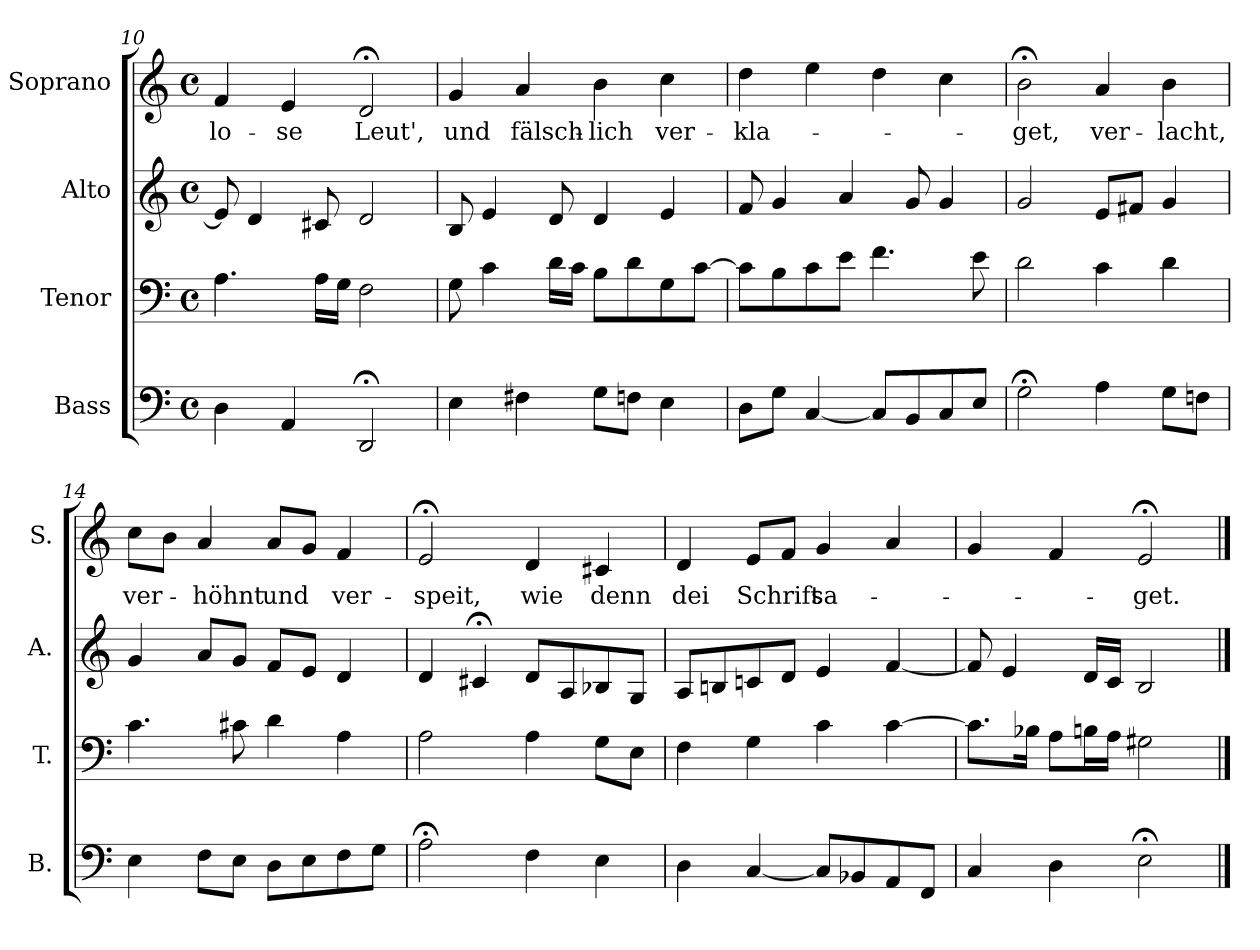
**kern	**kern	**kern	**kern	**text
*part4	*part3	*part2	*part1	*part1
*staff4	*staff3	*staff2	*staff1	*staff1
*I"Bass	*I"Tenor	*I"Alto	*I"Soprano	*
*I'B.	*I'T.	*I'A.	*I'S.	*
*clefF4	*clefF4	*clefG2	*clefG2	*
*k[]	*k[]	*k[]	*k[]	*
*M4/4	*M4/4	*M4/4	*M4/4	*
*met(c)	*met(c)	*met(c)	*met(c)	*
=10	=10	=10	=10	=10
!	!	!	!	!LO:LY:b
4D\	4.A\	8e/]	4f/	-lo-
.	.	4d/	.	.
!	!	!	!	!LO:LY:b
4AA/	.	.	4e/	-se
.	16A\LL	8c#X/	.	.
.	16G\JJ	.	.	.
!	!	!	!	!LO:LY:b
2DD;</	2F\	2d/	2d;</	Leut',
=11	=11	=11	=11	=11
!	!	!	!	!LO:LY:b
4E\	8G\	8B/	4g/	und
.	4c\	4e/	.	.
!	!	!	!	!LO:LY:b
4F#X\	.	.	4a/	fälsch-
.	16d\LL	8d/	.	.
.	16c\JJ	.	.	.
!	!	!	!	!LO:LY:b
8G\L	8B\L	4d/	4b\	-lich
8Fn\J	8d\	.	.	.
!	!	!	!	!LO:LY:b
4E\	8G\	4e/	4cc\	ver-
.	[8c\J	.	.	.
=12	=12	=12	=12	=12
!	!	!	!	!LO:LY:b
8D\L	8c\L]	8f/	4dd\	-kla-
8G\J	8B\	4g/	.	.
[4C/	8c\	.	4ee\	.
.	8e\J	4a/	.	.
8C/L]	4.f\	.	4dd\	.
8BB/	.	8g/	.	.
8C/	.	4g/	4cc\	.
8E/J	8e\	.	.	.
!!LO:LB:g=z
=13	=13	=13	=13	=13
!	!	!	!	!LO:LY:b
2G;<\	2d\	2g/	2b;<\	-get,
!	!	!	!	!LO:LY:b
4A\	4c\	8e/L	4a/	ver-
.	.	8f#X/J	.	.
!	!	!	!	!LO:LY:b
8G\L	4d\	4g/	4b\	-lacht,
8Fn\J	.	.	.	.
=14	=14	=14	=14	=14
!	!	!	!	!LO:LY:b
4E\	4.c\	4g/	8cc\L	ver-
.	.	.	8b\J	.
!	!	!	!	!LO:LY:b
8F\L	.	8a/L	4a/	-höhnt
8E\J	8c#X\	8g/J	.	.
!	!	!	!	!LO:LY:b
8D\L	4d\	8f/L	8a/L	und
8E\	.	8e/J	8g/J	.
!	!	!	!	!LO:LY:b
8F\	4A\	4d/	4f/	ver-
8G\J	.	.	.	.
=15	=15	=15	=15	=15
!	!	!	!	!LO:LY:b
2A;<\	2A\	4d/	2e;</	-speit,
.	.	4c#X;</	.	.
!	!	!	!	!LO:LY:b
4F\	4A\	8d/L	4d/	wie
.	.	8A/	.	.
!	!	!	!	!LO:LY:b
4E\	8G\L	8B-X/	4c#X/	denn
.	8E\J	8G/J	.	.
=16	=16	=16	=16	=16
!	!	!	!	!LO:LY:b
4D\	4F\	8A/L	4d/	dei
.	.	8Bn/	.	.
!	!	!	!	!LO:LY:b
[4C/	4G\	8cn/	8e/L	Schrift
.	.	8d/J	8f/J	.
!	!	!	!	!LO:LY:b
8C/L]	4c\	4e/	4g/	sa-
8BB-X/	.	.	.	.
8AA/	[4c\	[4f/	4a/	.
8FF/J	.	.	.	.
=17	=17	=17	=17	=17
4C/	8.c\L]	8f/]	4g/	.
.	.	4e/	.	.
.	16B-X\Jk	.	.	.
4D\	8A\L	.	4f/	.
.	16Bn\L	16d/LL	.	.
.	16A\JJ	16c/JJ	.	.
!	!	!	!	!LO:LY:b
2E;<\	2G#X\	2B/	2e;</	-get.
==	==	==	==	==
*-	*-	*-	*-	*-
